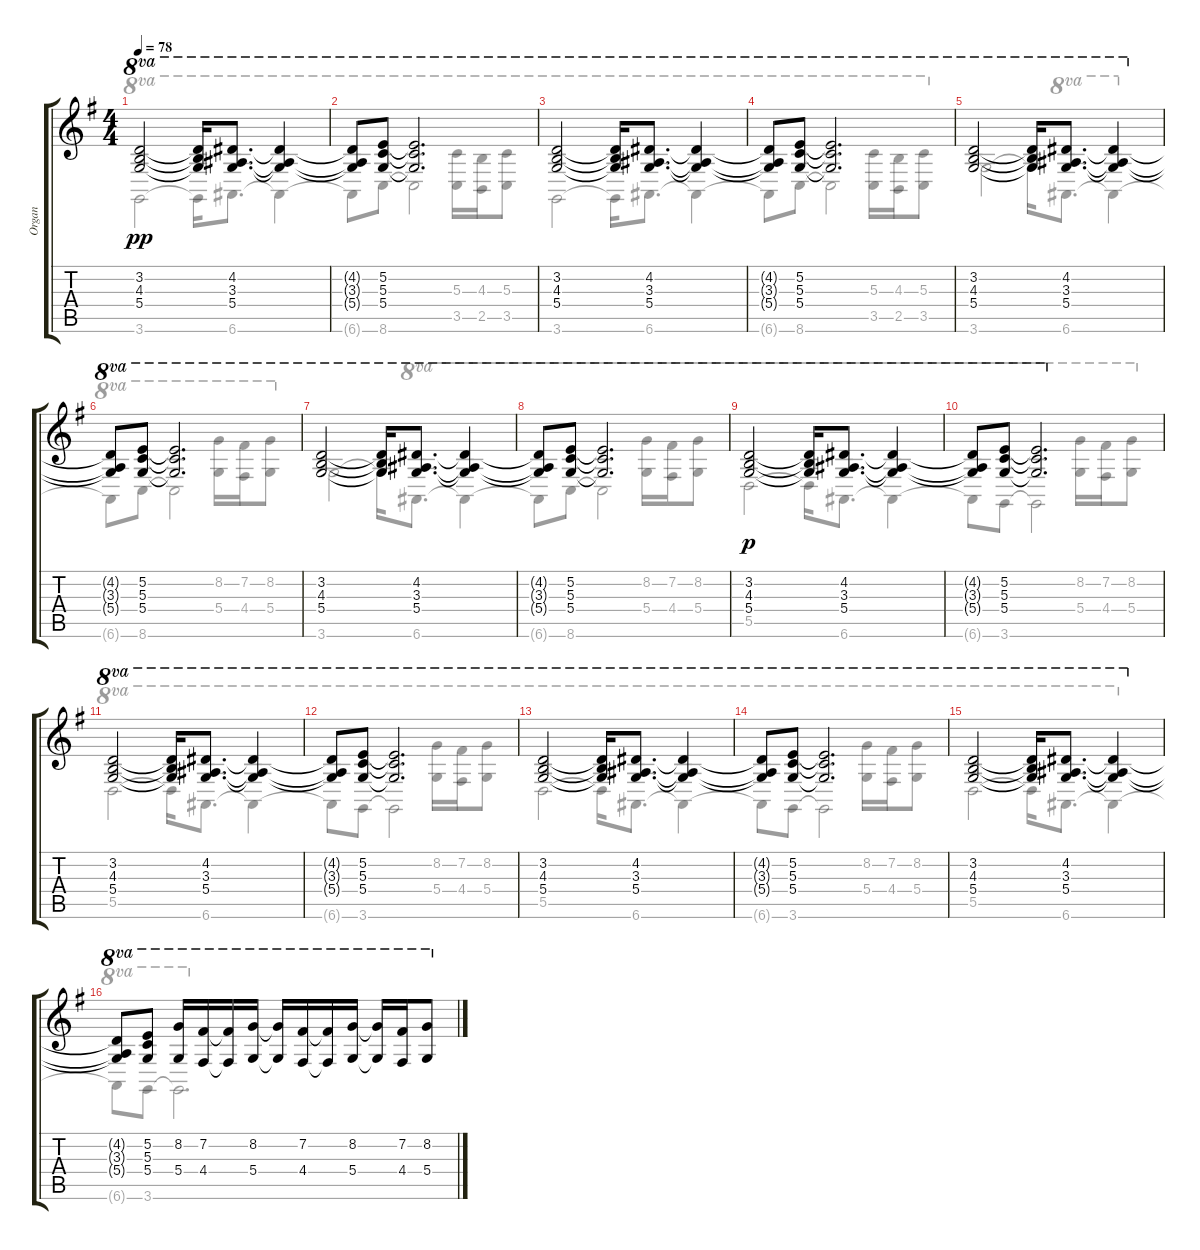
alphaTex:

\track ("Organ" "Organ") {instrument rockorgan}
\staff {score tabs}
\tuning (E5 B4 G4 D4 A3 E3) {hide}
\voice
\ts (4 4)
\tempo 78
\clef g2
\ks g
(3.2 4.3 5.4).2{ot 8va dy pp} (3.2{t} 4.3{t} 5.4{t}).16{ot 8va} (4.2 3.3 5.4).8{d ot 8va} (4.2{t} 3.3{t} 5.4{t}).4{ot 8va} |
(4.2{t} 3.3{t} 5.4{t}).8{ot 8va} (5.2 5.3 5.4).8{ot 8va} (5.2{t} 5.3{t} 5.4{t}).2{d ot 8va} |
(3.2 4.3 5.4).2{ot 8va} (3.2{t} 4.3{t} 5.4{t}).16{ot 8va} (4.2 3.3 5.4).8{d ot 8va} (4.2{t} 3.3{t} 5.4{t}).4{ot 8va} |
(4.2{t} 3.3{t} 5.4{t}).8{ot 8va} (5.2 5.3 5.4).8{ot 8va} (5.2{t} 5.3{t} 5.4{t}).2{d ot 8va} |
(3.2 4.3 5.4).2{ot 8va} (3.2{t} 4.3{t} 5.4{t}).16{ot 8va} (4.2 3.3 5.4).8{d ot 8va} (4.2{t} 3.3{t} 5.4{t}).4{ot 8va} |
(4.2{t} 3.3{t} 5.4{t}).8{ot 8va} (5.2 5.3 5.4).8{ot 8va} (5.2{t} 5.3{t} 5.4{t}).2{d ot 8va} |
(3.2 4.3 5.4).2{ot 8va} (3.2{t} 4.3{t} 5.4{t}).16{ot 8va} (4.2 3.3 5.4).8{d ot 8va} (4.2{t} 3.3{t} 5.4{t}).4{ot 8va} |
(4.2{t} 3.3{t} 5.4{t}).8{ot 8va} (5.2 5.3 5.4).8{ot 8va} (5.2{t} 5.3{t} 5.4{t}).2{d ot 8va} |
(3.2 4.3 5.4).2{ot 8va dy p} (3.2{t} 4.3{t} 5.4{t}).16{ot 8va} (4.2 3.3 5.4).8{d ot 8va} (4.2{t} 3.3{t} 5.4{t}).4{ot 8va} |
(4.2{t} 3.3{t} 5.4{t}).8{ot 8va} (5.2 5.3 5.4).8{ot 8va} (5.2{t} 5.3{t} 5.4{t}).2{d ot 8va} |
(3.2 4.3 5.4).2{ot 8va} (3.2{t} 4.3{t} 5.4{t}).16{ot 8va} (4.2 3.3 5.4).8{d ot 8va} (4.2{t} 3.3{t} 5.4{t}).4{ot 8va} |
(4.2{t} 3.3{t} 5.4{t}).8{ot 8va} (5.2 5.3 5.4).8{ot 8va} (5.2{t} 5.3{t} 5.4{t}).2{d ot 8va} |
(3.2 4.3 5.4).2{ot 8va} (3.2{t} 4.3{t} 5.4{t}).16{ot 8va} (4.2 3.3 5.4).8{d ot 8va} (4.2{t} 3.3{t} 5.4{t}).4{ot 8va} |
(4.2{t} 3.3{t} 5.4{t}).8{ot 8va} (5.2 5.3 5.4).8{ot 8va} (5.2{t} 5.3{t} 5.4{t}).2{d ot 8va} |
(3.2 4.3 5.4).2{ot 8va} (3.2{t} 4.3{t} 5.4{t}).16{ot 8va} (4.2 3.3 5.4).8{d ot 8va} (4.2{t} 3.3{t} 5.4{t}).4{ot 8va} |
(4.2{t} 3.3{t} 5.4{t}).8{ot 8va} (5.2 5.3 5.4).8{ot 8va} (8.2 5.4).16{ot 8va} (7.2 4.4).16{ot 8va} (7.2{t} 4.4{t}).16{ot 8va} (8.2 5.4).16{ot 8va} (8.2{t} 5.4{t}).16{ot 8va} (7.2 4.4).16{ot 8va} (7.2{t} 4.4{t}).16{ot 8va} (8.2 5.4).16{ot 8va} (8.2{t} 5.4{t}).16{ot 8va} (7.2 4.4).16{ot 8va} (8.2 5.4).8{ot 8va}
\voice
\clef g2
\ottava regular
\simile none
\ks g
3.6.2{ot 8va dy pp} 3.6{t}.16{ot 8va} 6.6.8{d ot 8va} 6.6{t}.4{ot 8va} |
6.6{t}.8{ot 8va} 8.6.8{ot 8va} 8.6{t}.2{ot 8va} (5.3 3.5).16{ot 8va} (4.3 2.5).16{ot 8va} (5.3 3.5).8{ot 8va} |
3.6.2{ot 8va} 3.6{t}.16{ot 8va} 6.6.8{d ot 8va} 6.6{t}.4{ot 8va} |
6.6{t}.8{ot 8va} 8.6.8{ot 8va} 8.6{t}.2{ot 8va} (5.3 3.5).16{ot 8va} (4.3 2.5).16{ot 8va} (5.3 3.5).8{ot 8va} |
3.6.2 3.6{t}.16 6.6.8{d ot 8va} 6.6{t}.4{ot 8va} |
6.6{t}.8{ot 8va} 8.6.8{ot 8va} 8.6{t}.2{ot 8va} (8.2 5.4).16{ot 8va} (7.2 4.4).16{ot 8va} (8.2 5.4).8{ot 8va} |
3.6.2 3.6{t}.16 6.6.8{d ot 8va} 6.6{t}.4{ot 8va} |
6.6{t}.8{ot 8va} 8.6.8{ot 8va} 8.6{t}.2{ot 8va} (8.2 5.4).16{ot 8va} (7.2 4.4).16{ot 8va} (8.2 5.4).8{ot 8va} |
5.5.2{ot 8va dy p} 5.5{t}.16{ot 8va} 6.6.8{d ot 8va} 6.6{t}.4{ot 8va} |
6.6{t}.8{ot 8va} 3.6.8{ot 8va} 3.6{t}.2{ot 8va} (8.2 5.4).16{ot 8va} (7.2 4.4).16{ot 8va} (8.2 5.4).8{ot 8va} |
5.5.2{ot 8va} 5.5{t}.16{ot 8va} 6.6.8{d ot 8va} 6.6{t}.4{ot 8va} |
6.6{t}.8{ot 8va} 3.6.8{ot 8va} 3.6{t}.2{ot 8va} (8.2 5.4).16{ot 8va} (7.2 4.4).16{ot 8va} (8.2 5.4).8{ot 8va} |
5.5.2{ot 8va} 5.5{t}.16{ot 8va} 6.6.8{d ot 8va} 6.6{t}.4{ot 8va} |
6.6{t}.8{ot 8va} 3.6.8{ot 8va} 3.6{t}.2{ot 8va} (8.2 5.4).16{ot 8va} (7.2 4.4).16{ot 8va} (8.2 5.4).8{ot 8va} |
5.5.2{ot 8va} 5.5{t}.16{ot 8va} 6.6.8{d ot 8va} 6.6{t}.4{ot 8va} |
6.6{t}.8{ot 8va} 3.6.8{ot 8va} 3.6{t}.2{d ot 8va}
